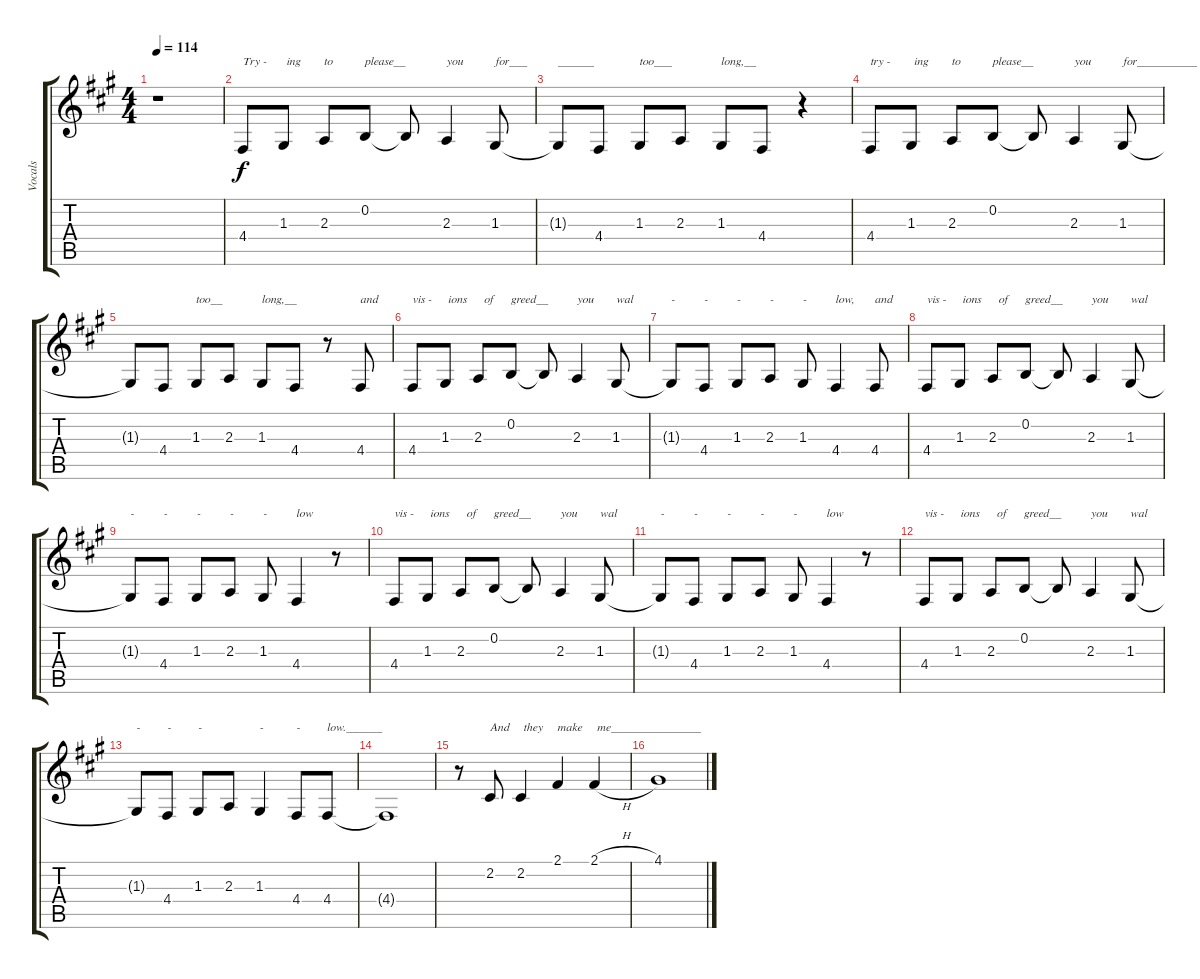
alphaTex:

\track ("Vocals" "Vocals") {instrument tenorsax}
\staff {score tabs}
\tuning (E4 B3 G3 D3 A2 E2) {hide}
\ts (4 4)
\tempo 114
\clef g2
\ks a
r.1{dy f} |
4.4.8{txt "Try -"} 1.3.8{txt " ing"} 2.3.8{txt "to"} 0.2.8{txt "please__"} 0.2{t}.8 2.3.4{txt "you"} 1.3.8{txt "for___"} |
1.3{t}.8{txt "______"} 4.4.8 1.3.8{txt "too___"} 2.3.8 1.3.8{txt "long,__"} 4.4.8 r.4 |
4.4.8{txt "try -"} 1.3.8{txt " ing"} 2.3.8{txt "to"} 0.2.8{txt "please__"} 0.2{t}.8 2.3.4{txt "you"} 1.3.8{txt "for__________"} |
1.3{t}.8 4.4.8 1.3.8{txt "too__"} 2.3.8 1.3.8{txt "long,__"} 4.4.8 r.8 4.4.8{txt "and"} |
4.4.8{txt "vis -"} 1.3.8{txt " ions"} 2.3.8{txt "  of"} 0.2.8{txt "greed__"} 0.2{t}.8 2.3.4{txt "you"} 1.3.8{txt "wal"} |
1.3{t}.8{txt "-"} 4.4.8{txt "-"} 1.3.8{txt "-"} 2.3.8{txt "-"} 1.3.8{txt "-"} 4.4.4{txt "low,"} 4.4.8{txt "and"} |
4.4.8{txt "vis -"} 1.3.8{txt " ions"} 2.3.8{txt "  of"} 0.2.8{txt "greed__"} 0.2{t}.8 2.3.4{txt "you"} 1.3.8{txt "wal"} |
1.3{t}.8{txt "-"} 4.4.8{txt "-"} 1.3.8{txt "-"} 2.3.8{txt "-"} 1.3.8{txt "-"} 4.4.4{txt "low"} r.8 |
4.4.8{txt "vis -"} 1.3.8{txt " ions"} 2.3.8{txt "  of"} 0.2.8{txt "greed__"} 0.2{t}.8 2.3.4{txt "you"} 1.3.8{txt "wal"} |
1.3{t}.8{txt "-"} 4.4.8{txt "-"} 1.3.8{txt "-"} 2.3.8{txt "-"} 1.3.8{txt "-"} 4.4.4{txt "low"} r.8 |
4.4.8{txt "vis -"} 1.3.8{txt " ions"} 2.3.8{txt "  of"} 0.2.8{txt "greed__"} 0.2{t}.8 2.3.4{txt "you"} 1.3.8{txt "wal"} |
1.3{t}.8{txt "-"} 4.4.8{txt "-"} 1.3.8{txt "-"} 2.3.8 1.3.4{txt "-"} 4.4.8{txt "-"} 4.4.8{txt "low.______"} |
4.4{t}.1 |
r.8 2.2.8{txt "And"} 2.2.4{txt " they"} 2.1.4{txt "make"} 2.1{h}.4{txt " me_______________"} |
4.1{h}.1
